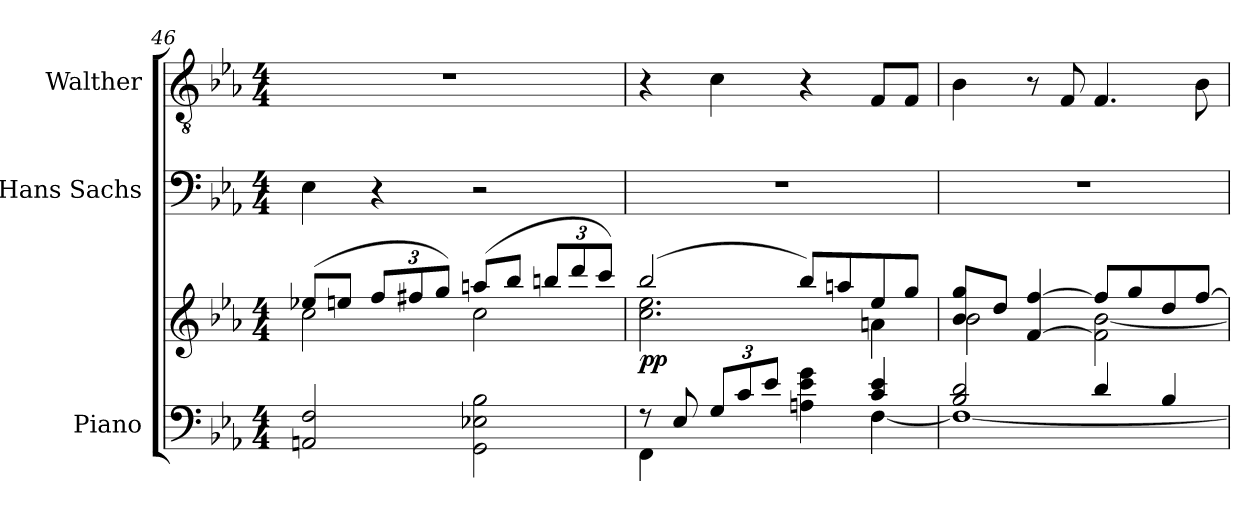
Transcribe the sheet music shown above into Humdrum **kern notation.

**kern	**kern	**dynam	**kern	**kern
*part3	*part3	*part3	*part2	*part1
*staff4	*staff3	*staff3/4	*staff2	*staff1
*I"Piano	*	*	*I"Hans Sachs	*I"Walther
*I'Pno.	*	*	*I'H. S.	*I'W.
*clefF4	*clefG2	*	*clefF4	*clefGv2
*k[b-e-a-]	*k[b-e-a-]	*	*k[b-e-a-]	*k[b-e-a-]
*M4/4	*M4/4	*	*M4/4	*M4/4
=46	=46	=46	=46	=46
*	*^	*	*	*
!	!	!	!LO:DY:b	!	!
!	!	!	!LO:DY:n=1:b	!	!
2AAn/ 2F/	(>8ee-X/L	2cc\	other-dynamics f	4E-\	1r
.	8een/J	.	.	.	.
*	*Xbrackettup	*	*	*	*
.	12ff/L	.	.	4r	.
.	12ff#X/	.	.	.	.
.	12gg/J)	.	.	.	.
2GG\ 2E-X\ 2B-\	(>8aan/L	2cc\	.	2r	.
.	8bb-/J	.	.	.	.
.	12bbn/L	.	.	.	.
.	12ddd/	.	.	.	.
.	12ccc/J)	.	.	.	.
!!LO:PB:g=z
=47	=47	=47	=47	=47	=47
*^	*	*	*	*	*
!	!	!	!	!LO:DY:b	!	!
8r	4FF\	(>2bb-/	2.cc\ 2.ee-\	pp	1r	4r
8E-/	.	.	.	.	.	.
*Xbrackettup	*	*	*	*	*	*
12G/L	2ryy	.	.	.	.	4c\
12c/	.	.	.	.	.	.
12e-/J	.	.	.	.	.	.
4An\ 4e-\ 4g\	.	8bb-/L)	.	.	.	4r
.	.	8aan/	.	.	.	.
4c/ 4e-/	[4F\	8ee-/	4an\	.	.	8F/L
.	.	8gg/J	.	.	.	8F/J
=48	=48	=48	=48	=48	=48	=48
2B-/ 2d/	1F_	8b-/ 8gg/L	2b-\	.	1r	4B-\
.	.	8dd/J	.	.	.	.
.	.	[4f/ [4ff/	.	.	.	8r
.	.	.	.	.	.	8F/
4d/	.	8ff/L]	2f\] [2b-\	.	.	4.F/
.	.	8gg/	.	.	.	.
4B-/	.	8dd/	.	.	.	.
.	.	[8ff/J	.	.	.	8B-\
*v	*v	*	*	*	*	*
*	*v	*v	*	*	*
=	=	=	=	=
*-	*-	*-	*-	*-
